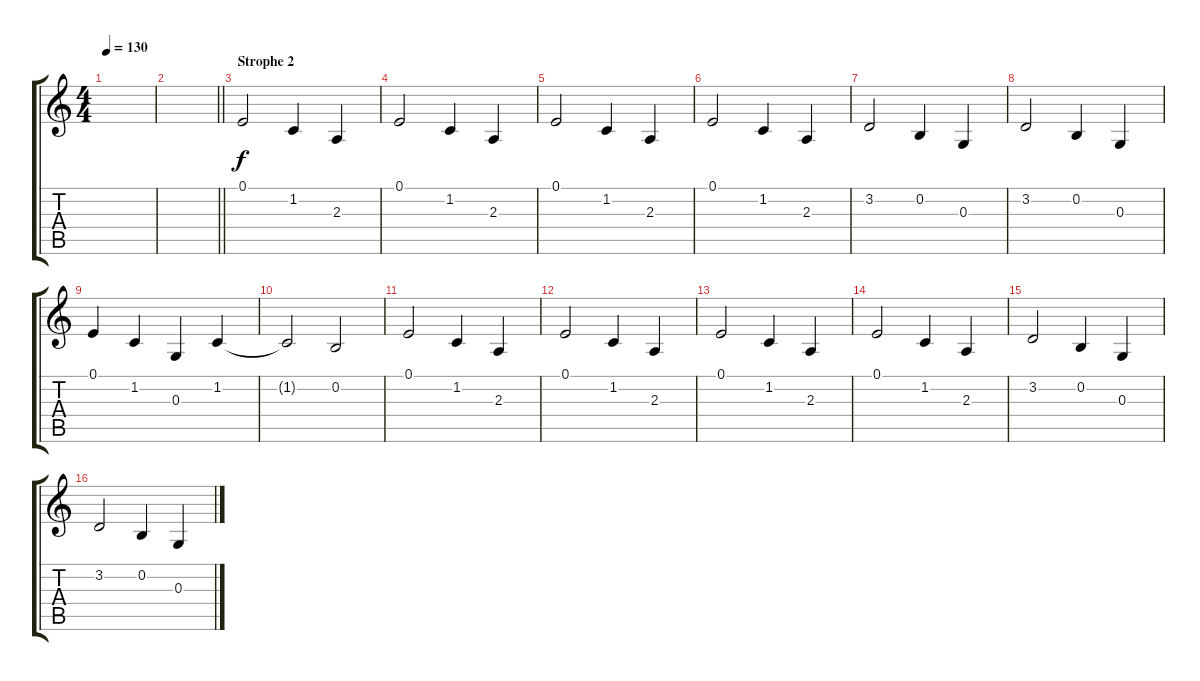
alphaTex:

\track "" {instrument acousticgrandpiano}
\staff {score tabs}
\tuning (E4 B3 G3 D3 A2 E2) {hide}
\ts (4 4)
\tempo 130
\clef g2
\ks c
|
\barLineRight lightlight
|
\section ("" "Strophe 2")
0.1.2 1.2.4 2.3.4 |
0.1.2 1.2.4 2.3.4 |
0.1.2 1.2.4 2.3.4 |
0.1.2 1.2.4 2.3.4 |
3.2.2 0.2.4 0.3.4 |
3.2.2 0.2.4 0.3.4 |
0.1.4 1.2.4 0.3.4 1.2.4 |
1.2{t}.2 0.2.2 |
0.1.2 1.2.4 2.3.4 |
0.1.2 1.2.4 2.3.4 |
0.1.2 1.2.4 2.3.4 |
0.1.2 1.2.4 2.3.4 |
3.2.2 0.2.4 0.3.4 |
3.2.2 0.2.4 0.3.4
